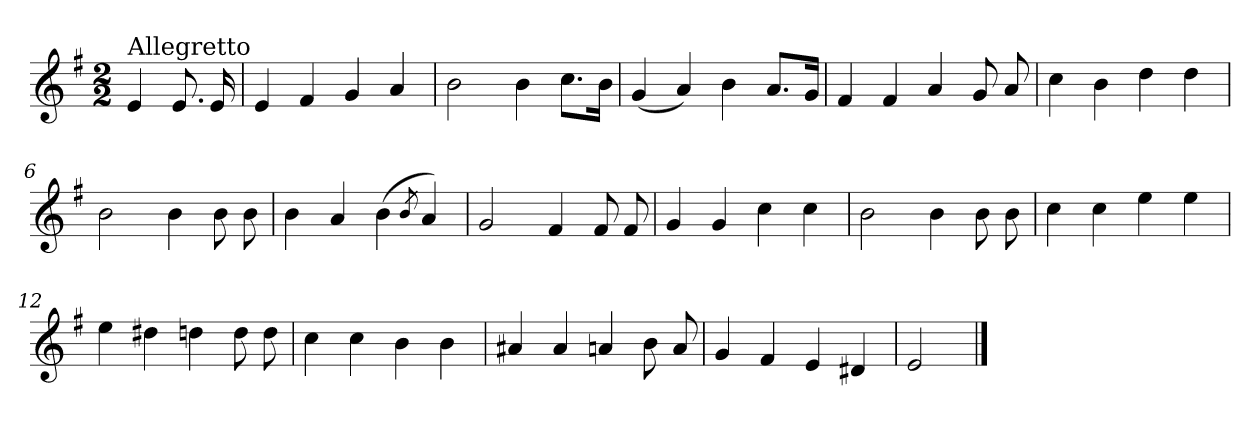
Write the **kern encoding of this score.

**kern
*part1
*staff1
*clefG2
*k[f#]
*G:
*M2/2
=
!LO:TX:a:t=Allegretto
4e/
8.e/
16e/
=1
4e/
4f#/
4g/
4a/
=2
2b\
4b\
8.cc\L
16b\Jk
=3
(<4g/
4a/)
4b\
8.a/L
16g/Jk
=4
4f#/
4f#/
4a/
8g/
8a/
!!LO:LB:g=z
=5
4cc\
4b\
4dd\
4dd\
=6
2b\
4b\
8b\
8b\
=7
4b\
4a/
(>4b\
8qb/
4a/)
=8
2g/
4f#/
8f#/
8f#/
=9
4g/
4g/
4cc\
4cc\
!!LO:LB:g=z
=10
2b\
4b\
8b\
8b\
=11
4cc\
4cc\
4ee\
4ee\
=12
4ee\
4dd#X\
4ddn\
8dd\
8dd\
=13
4cc\
4cc\
4b\
4b\
=14
4a#X/
4a#/
4an/
8b\
8a/
!!LO:LB:g=z
=15
4g/
4f#/
4e/
4d#X/
=16
2e/
==
*-
